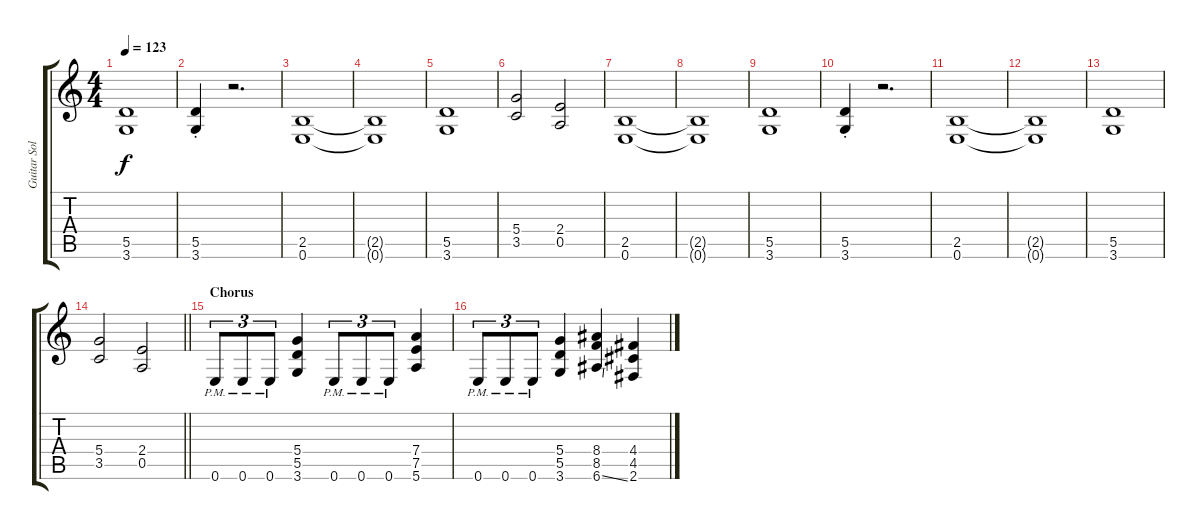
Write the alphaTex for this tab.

\track ("Guitar Solo (1)" "Guitar Sol") {instrument distortionguitar}
\staff {score tabs}
\tuning (E4 B3 G3 D3 A2 E2) {hide}
\ts (4 4)
\tempo 123
\clef g2
\ks c
(5.5 3.6).1{dy f} |
(5.5{st} 3.6{st}).4 r.2{d} |
(2.5 0.6).1 |
(2.5{t} 0.6{t}).1 |
(5.5 3.6).1 |
(5.4 3.5).2 (2.4 0.5).2 |
(2.5 0.6).1 |
(2.5{t} 0.6{t}).1 |
(5.5 3.6).1 |
(5.5{st} 3.6{st}).4 r.2{d} |
(2.5 0.6).1 |
(2.5{t} 0.6{t}).1 |
(5.5 3.6).1 |
\barLineRight lightlight
(5.4 3.5).2 (2.4 0.5).2 |
\section ("" "Chorus")
0.6{pm}.8{tu (3 2)} 0.6{pm}.8{tu (3 2)} 0.6{pm}.8{tu (3 2)} (5.4 5.5 3.6).4 0.6{pm}.8{tu (3 2)} 0.6{pm}.8{tu (3 2)} 0.6{pm}.8{tu (3 2)} (7.4 7.5 5.6).4 |
0.6{pm}.8{tu (3 2)} 0.6{pm}.8{tu (3 2)} 0.6{pm}.8{tu (3 2)} (5.4 5.5 3.6).4 (8.4 8.5 6.6{ss}).4 (4.4 4.5 2.6).4
